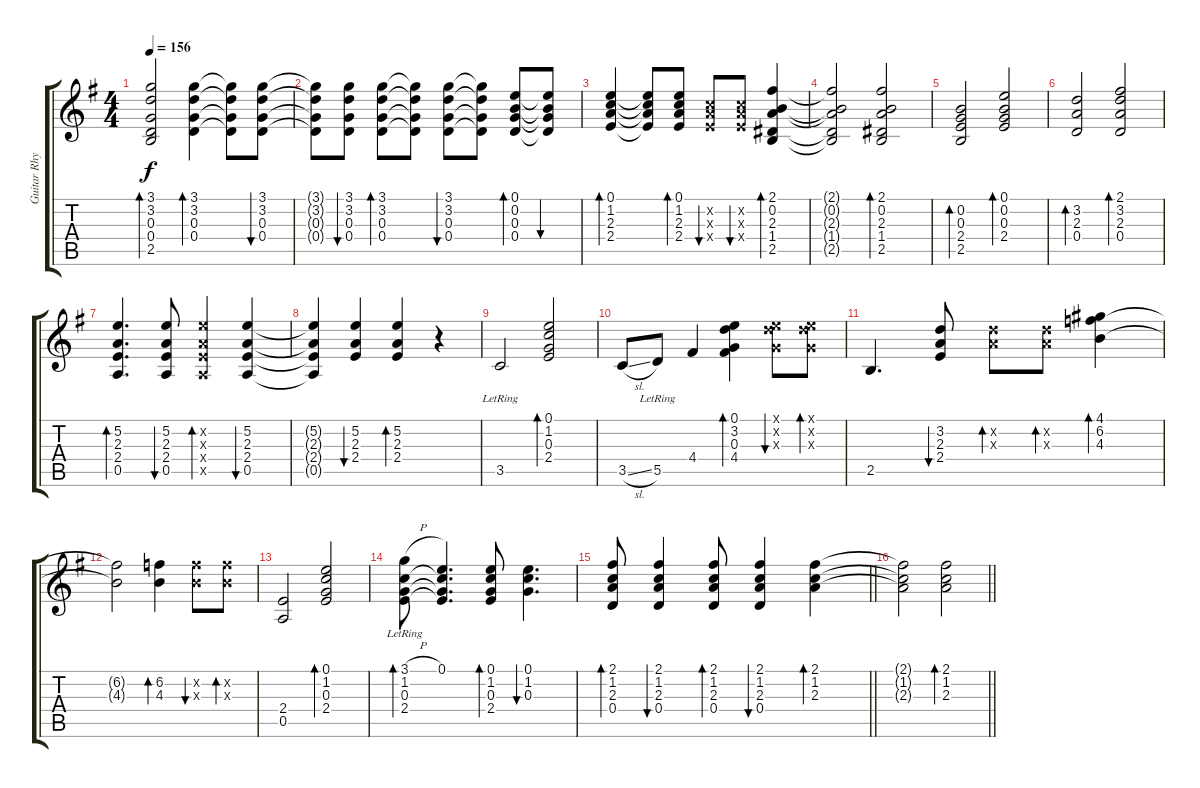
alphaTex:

\track ("Guitar Rhythm" "Guitar Rhy") {instrument electricguitarjazz}
\staff {score tabs}
\tuning (E4 B3 G3 D3 A2 E2) {hide}
\ts (4 4)
\tempo 156
\clef g2
\ks g
(3.1 3.2 0.3 0.4 2.5).2{bd 120 dy f} (3.1 3.2 0.3 0.4).4{bd 60} (3.1{t} 3.2{t} 0.3{t} 0.4{t}).8 (3.1 3.2 0.3 0.4).8{bu 60} |
(3.1{t} 3.2{t} 0.3{t} 0.4{t}).8 (3.1 3.2 0.3 0.4).8{bu 60} (3.1 3.2 0.3 0.4).8{bd 60} (3.1{t} 3.2{t} 0.3{t} 0.4{t}).8 (3.1 3.2 0.3 0.4).8{bu 60} (3.1{t} 3.2{t} 0.3{t} 0.4{t}).8 (0.1 0.2 0.3 0.4).8{bd 60} (0.1{t} 0.2{t} 0.3{t} 0.4{t}).8{bu 60} |
(0.1 1.2 2.3 2.4).4{bd 60} (0.1{t} 1.2{t} 2.3{t} 2.4{t}).8 (0.1 1.2 2.3 2.4).8{bd 60} (1.2{x} 2.3{x} 2.4{x}).8{bu 60} (1.2{x} 2.3{x} 2.4{x}).8{bu 60} (2.1 0.2 2.3 1.4 2.5).4{bd 60} |
(2.1{t} 0.2{t} 2.3{t} 1.4{t} 2.5{t}).2 (2.1 0.2 2.3 1.4 2.5).2{bd 60} |
(0.2 0.3 2.4 2.5).2{bd 60} (0.1 0.2 0.3 2.4).2{bd 60} |
(3.2 2.3 0.4).2{bd 60} (2.1 3.2 2.3 0.4).2{bd 60} |
(5.2 2.3 2.4 0.5).4{d bd 60} (5.2 2.3 2.4 0.5).8{bu 60} (5.2{x} 2.3{x} 2.4{x} 0.5{x}).4{bd 60} (5.2 2.3 2.4 0.5).4{bu 60} |
(5.2{t} 2.3{t} 2.4{t} 0.5{t}).4 (5.2 2.3 2.4).4{bu 60} (5.2 2.3 2.4).4{bd 60} r.4 |
3.5{lr}.2 (0.1 1.2 0.3 2.4).2{bd 60} |
3.5{sl}.8 5.5{lr}.8 4.4.4 (0.1 3.2 0.3 4.4).4{bd 60} (0.1{x} 3.2{x} 0.3{x}).8{bu 60} (0.1{x} 3.2{x} 0.3{x}).8{bd 60} |
2.5.4{d} (3.2 2.3 2.4).8{bu 60} (3.2{x} 2.3{x}).8{bd 60} (3.2{x} 2.3{x}).8{bd 60} (4.1 6.2 4.3).4{bd 60} |
(6.2{t} 4.3{t}).2 (6.2 4.3).4{bd 60} (6.2{x} 4.3{x}).8{bu 60} (6.2{x} 4.3{x}).8{bd 60} |
(2.4 0.5).2 (0.1 1.2 0.3 2.4).2{bd 60} |
(3.1{h} 1.2{lr} 0.3{lr} 2.4{lr}).8{bd 60} (0.1 1.2{t} 0.3{t} 2.4{t}).4{d} (0.1 1.2 0.3 2.4).8{bd 60} (0.1 1.2 0.3).4{d bu 60} |
\barLineRight lightlight
(2.1 1.2 2.3 0.4).8{bd 60} (2.1 1.2 2.3 0.4).4{bu 60} (2.1 1.2 2.3 0.4).8{bd 60} (2.1 1.2 2.3 0.4).4{bu 60} (2.1 1.2 2.3).4{bd 120} |
\barLineRight lightlight
(2.1{t} 1.2{t} 2.3{t}).2 (2.1 1.2 2.3).2{bd 60}
